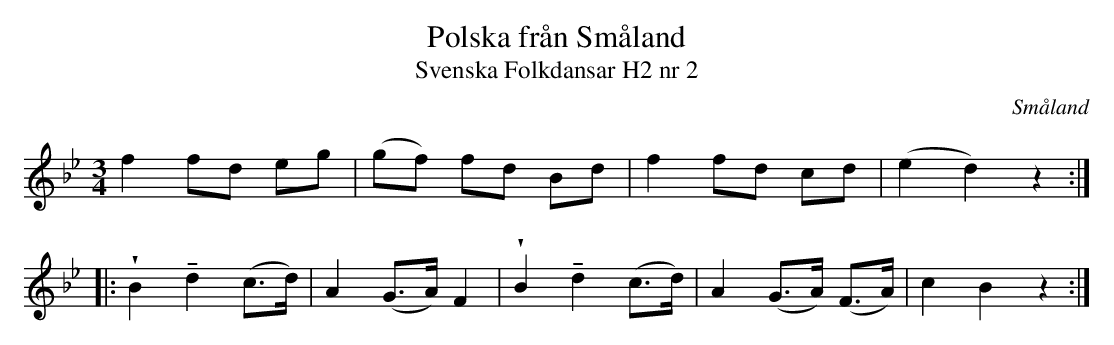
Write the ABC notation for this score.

X:1
T:Polska från Småland
T:Svenska Folkdansar H2 nr 2
O:Småland
U:V=wedge
U:t=tenuto
M:3/4
L:1/8
K:Bb
f2 fd eg | (gf) fd Bd | f2 fd cd | (e2 d2) z2 ::
VB2 td2 (c>d) | A2 (G>A) F2 | VB2 td2 (c>d) | A2 (G>A) (F>A) | c2 B2 z2 :|
